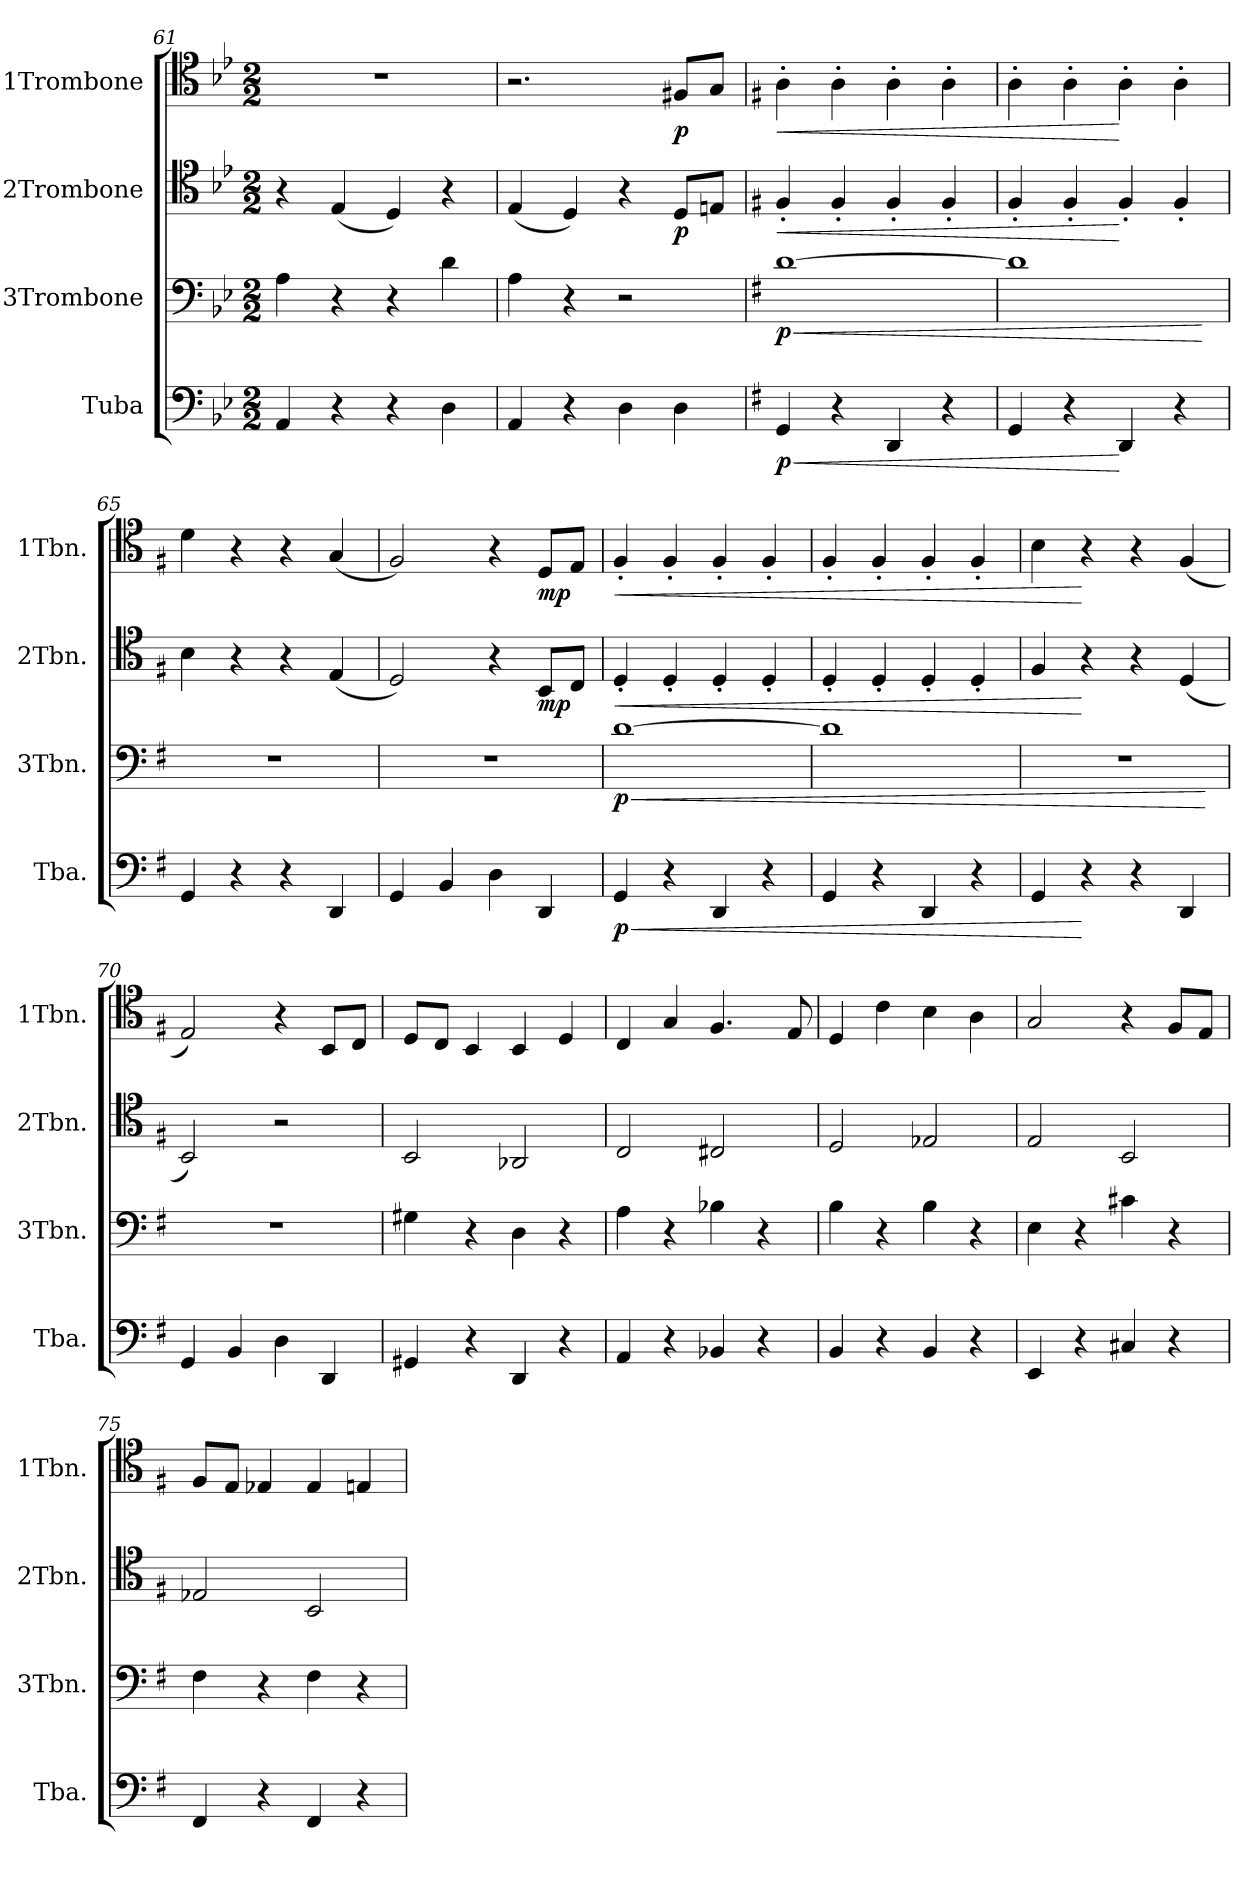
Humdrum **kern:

**kern	**dynam	**kern	**dynam	**kern	**dynam	**kern	**dynam
*part4	*part4	*part3	*part3	*part2	*part2	*part1	*part1
*staff4	*staff4	*staff3	*staff3	*staff2	*staff2	*staff1	*staff1
*I"Tuba	*	*I"3Trombone	*	*I"2Trombone	*	*I"1Trombone	*
*I'Tba.	*	*I'3Tbn.	*	*I'2Tbn.	*	*I'1Tbn.	*
*clefF4	*	*clefF4	*	*clefC4	*	*clefC4	*
*k[b-e-]	*	*k[b-e-]	*	*k[b-e-]	*	*k[b-e-]	*
*M2/2	*	*M2/2	*	*M2/2	*	*M2/2	*
=61	=61	=61	=61	=61	=61	=61	=61
4AA/	.	4A\	.	4r	.	1r	.
4r	.	4r	.	(4E-/	.	.	.
4r	.	4r	.	4D/)	.	.	.
4D\	.	4d\	.	4r	.	.	.
=62	=62	=62	=62	=62	=62	=62	=62
4AA/	.	4A\	.	(4E-/	.	2.r	.
4r	.	4r	.	4D/)	.	.	.
4D\	.	2r	.	4r	.	.	.
!	!	!	!	!	!LO:DY:b	!	!LO:DY:b
4D\	.	.	.	8D/L	p	8F#X/L	p
.	.	.	.	8En/J	.	8G/J	.
=63	=63	=63	=63	=63	=63	=63	=63
*k[f#]	*	*k[f#]	*	*k[f#]	*	*k[f#]	*
!	!LO:HP:b	!	!LO:HP:b	!	!LO:HP:b	!	!LO:HP:b
!	!LO:DY:n=1:b	!	!LO:DY:n=1:b	!	!	!	!
4GG/	< p	[1d	< p	4F#'/	<	4A'\	<
4r	.	.	.	4F#'/	.	4A'\	.
4DD/	.	.	.	4F#'/	.	4A'\	.
4r	.	.	.	4F#'/	.	4A'\	.
=64	=64	=64	=64	=64	=64	=64	=64
4GG/	.	1d]	.	4F#'/	.	4A'\	.
4r	.	.	.	4F#'/	.	4A'\	.
4DD/	[	.	.	4F#'/	[	4A'\	[
4r	.	.	.	4F#'/	.	4A'\	.
.	.	.	[	.	.	.	.
=65	=65	=65	=65	=65	=65	=65	=65
4GG/	.	1r	.	4B\	.	4d\	.
4r	.	.	.	4r	.	4r	.
4r	.	.	.	4r	.	4r	.
4DD/	.	.	.	(4E/	.	(4G/	.
=66	=66	=66	=66	=66	=66	=66	=66
4GG/	.	1r	.	2D/)	.	2F#/)	.
4BB/	.	.	.	.	.	.	.
4D\	.	.	.	4r	.	4r	.
!	!	!	!	!	!LO:DY:b	!	!LO:DY:b
4DD/	.	.	.	8BB/L	mp	8D/L	mp
.	.	.	.	8C/J	.	8E/J	.
!!LO:LB:g=z
=67	=67	=67	=67	=67	=67	=67	=67
!	!LO:HP:b	!	!LO:HP:b	!	!LO:HP:b	!	!LO:HP:b
!	!LO:DY:n=1:b	!	!LO:DY:n=1:b	!	!	!	!
4GG/	< p	[1d	< p	4D'/	<	4F#'/	<
4r	.	.	.	4D'/	.	4F#'/	.
4DD/	.	.	.	4D'/	.	4F#'/	.
4r	.	.	.	4D'/	.	4F#'/	.
=68	=68	=68	=68	=68	=68	=68	=68
4GG/	.	1d]	.	4D'/	.	4F#'/	.
4r	.	.	.	4D'/	.	4F#'/	.
4DD/	.	.	.	4D'/	.	4F#'/	.
4r	.	.	.	4D'/	.	4F#'/	.
=69	=69	=69	=69	=69	=69	=69	=69
4GG/	.	1r	.	4F#/	.	4B\	.
4r	[	.	.	4r	[	4r	[
4r	.	.	.	4r	.	4r	.
4DD/	.	.	.	(4D/	.	(4F#/	.
.	.	.	[	.	.	.	.
=70	=70	=70	=70	=70	=70	=70	=70
4GG/	.	1r	.	2BB/)	.	2E/)	.
4BB/	.	.	.	.	.	.	.
4D\	.	.	.	2r	.	4r	.
4DD/	.	.	.	.	.	8BB/L	.
.	.	.	.	.	.	8C/J	.
=71	=71	=71	=71	=71	=71	=71	=71
4GG#X/	.	4G#X\	.	2BB/	.	8D/L	.
.	.	.	.	.	.	8C/J	.
4r	.	4r	.	.	.	4BB/	.
4DD/	.	4D\	.	2AA-X/	.	4BB/	.
4r	.	4r	.	.	.	4D/	.
=72	=72	=72	=72	=72	=72	=72	=72
4AA/	.	4A\	.	2C/	.	4C/	.
4r	.	4r	.	.	.	4G/	.
4BB-X/	.	4B-X\	.	2C#X/	.	4.F#/	.
4r	.	4r	.	.	.	.	.
.	.	.	.	.	.	8E/	.
=73	=73	=73	=73	=73	=73	=73	=73
4BB/	.	4B\	.	2D/	.	4D/	.
4r	.	4r	.	.	.	4c\	.
4BB/	.	4B\	.	2E-X/	.	4B\	.
4r	.	4r	.	.	.	4A\	.
=74	=74	=74	=74	=74	=74	=74	=74
4EE/	.	4E\	.	2E/	.	2G/	.
4r	.	4r	.	.	.	.	.
4C#X/	.	4c#X\	.	2BB/	.	4r	.
4r	.	4r	.	.	.	8F#/L	.
.	.	.	.	.	.	8E/J	.
=75	=75	=75	=75	=75	=75	=75	=75
4FF#/	.	4F#\	.	2E-X/	.	8F#/L	.
.	.	.	.	.	.	8E/J	.
4r	.	4r	.	.	.	4E-X/	.
4FF#/	.	4F#\	.	2BB/	.	4E-/	.
4r	.	4r	.	.	.	4En/	.
=	=	=	=	=	=	=	=
*-	*-	*-	*-	*-	*-	*-	*-
